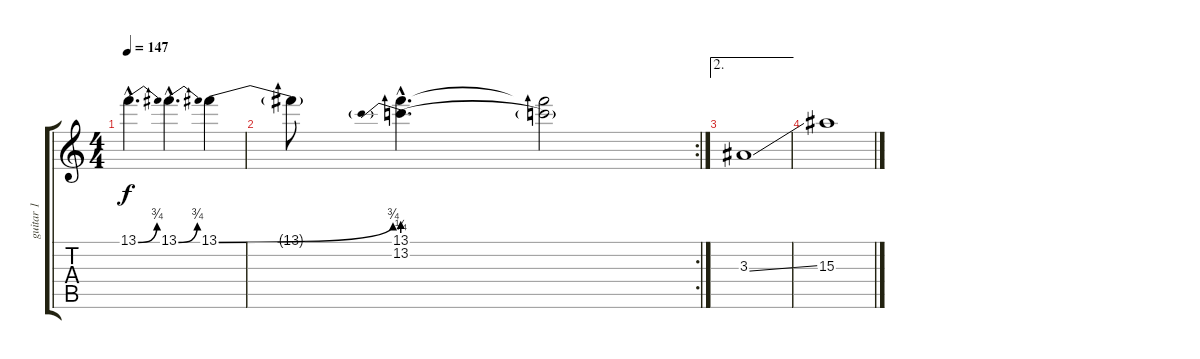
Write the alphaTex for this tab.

\track ("guitar 1" "guitar 1") {instrument overdrivenguitar}
\staff {score tabs}
\tuning (E4 B3 G3 D3 A2 E2) {hide}
\ts (4 4)
\tempo 147
\clef g2
\ks c
13.1{be (bend 0 0 60 3) hac}.4{d dy f} 13.1{be (bend 0 0 60 3) hac}.4{d} 13.1{be (bend 0 0 60 3)}.4 |
\rc 2
13.1{t}.8 (13.1{hac} 13.2{be (prebend 0 1 60 1) hac}).4{d} (13.1{t} 13.2{t}).2 |
\ae 2
3.3{ss}.1 |
15.3.1
